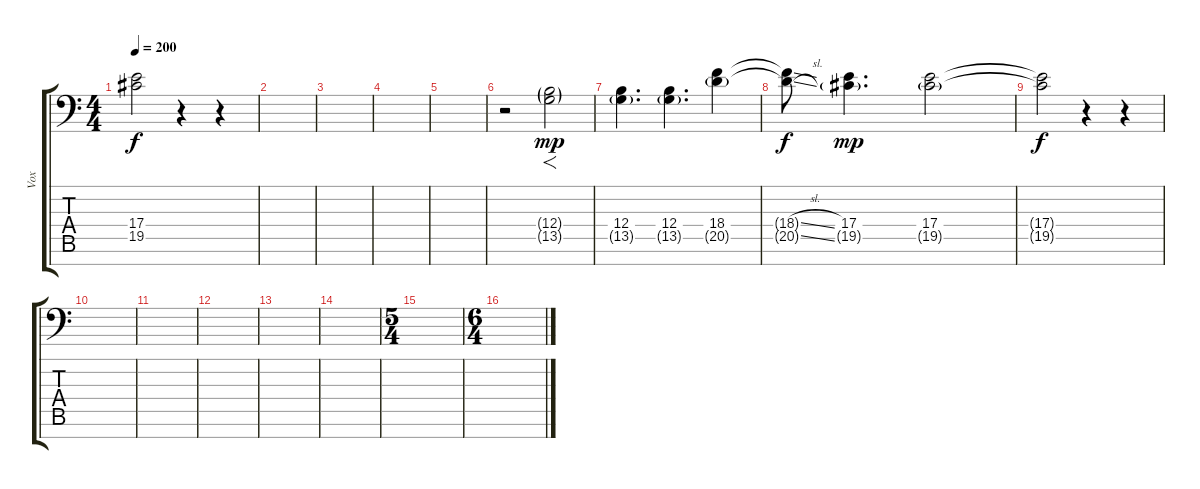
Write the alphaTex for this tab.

\track ("Vox" "Vox") {instrument cello}
\staff {score tabs}
\tuning (Db4 Ab3 E3 B2 Gb2 B1 Gb1) {hide}
\ts (4 4)
\tempo 200
\clef f4
\ks c
(17.4{t} 19.5{t}).2{dy f} r.4 r.4 |
|
|
|
|
r.2 (12.4{g} 13.5{g}).2{f dy mp} |
(12.4 13.5{g}).4{d} (12.4 13.5{g}).4{d} (18.4 20.5{g}).4 |
(18.4{sl t} 20.5{sl t}).8{dy f} (17.4 19.5{g}).4{d dy mp} (17.4 19.5{g}).2 |
(17.4{t} 19.5{t}).2{dy f} r.4 r.4 |
|
|
|
|
|
\ts (5 4)
|
\ts (6 4)
